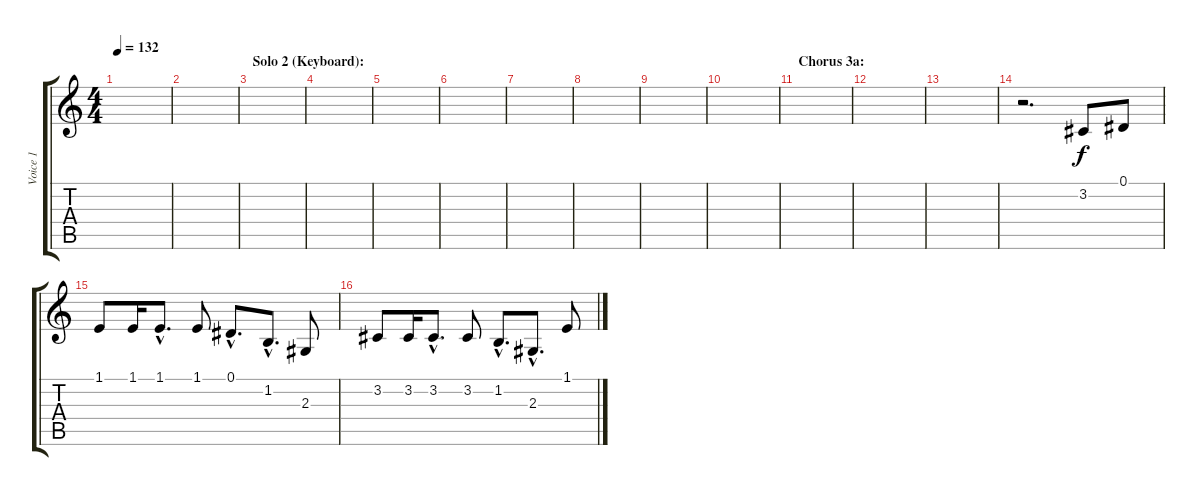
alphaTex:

\track ("Voice 1" "Voice 1") {instrument lead6voice}
\staff {score tabs}
\tuning (Eb4 Bb3 Gb3 Db3 Ab2 Eb2) {hide}
\ts (4 4)
\tempo 132
\clef g2
\ks c
|
|
\section ("" "Solo 2 (Keyboard):")
|
|
|
|
|
|
|
|
\section ("" "Chorus 3a:")
|
|
|
r.2{d} 3.2.8 0.1.8 |
1.1.8 1.1.16 1.1{hac}.8{d} 1.1.8 0.1{hac}.8{d} 1.2{hac}.8{d} 2.3.8 |
3.2.8 3.2.16 3.2{hac}.8{d} 3.2.8 1.2{hac}.8{d} 2.3{hac}.8{d} 1.1.8
